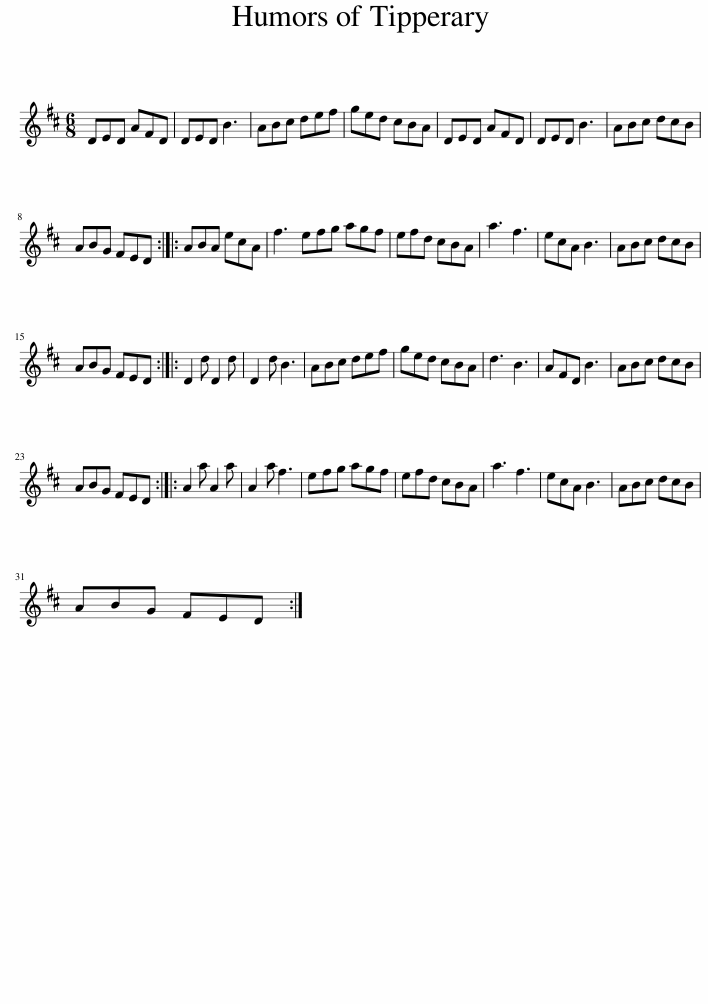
X:1
L:1/8
M:6/8
I:linebreak $
K:D
V:1 treble
V:1
 DED AFD | DED B3 | ABc def | ged cBA | DED AFD | %5
 DED B3 | ABc dcB |$ ABG FED :: ABA ecA | f3 efg agf | %10
 efd cBA | a3 f3 | ecA B3 | ABc dcB |$ ABG FED :: %15
 D2 d D2 d | D2 d B3 | ABc def | ged cBA | d3 B3 | %20
 AFD B3 | ABc dcB |$ ABG FED :: A2 a A2 a | A2 a f3 | %25
 efg agf | efd cBA | a3 f3 | ecA B3 | ABc dcB |$ %30
 ABG FED :| %31
